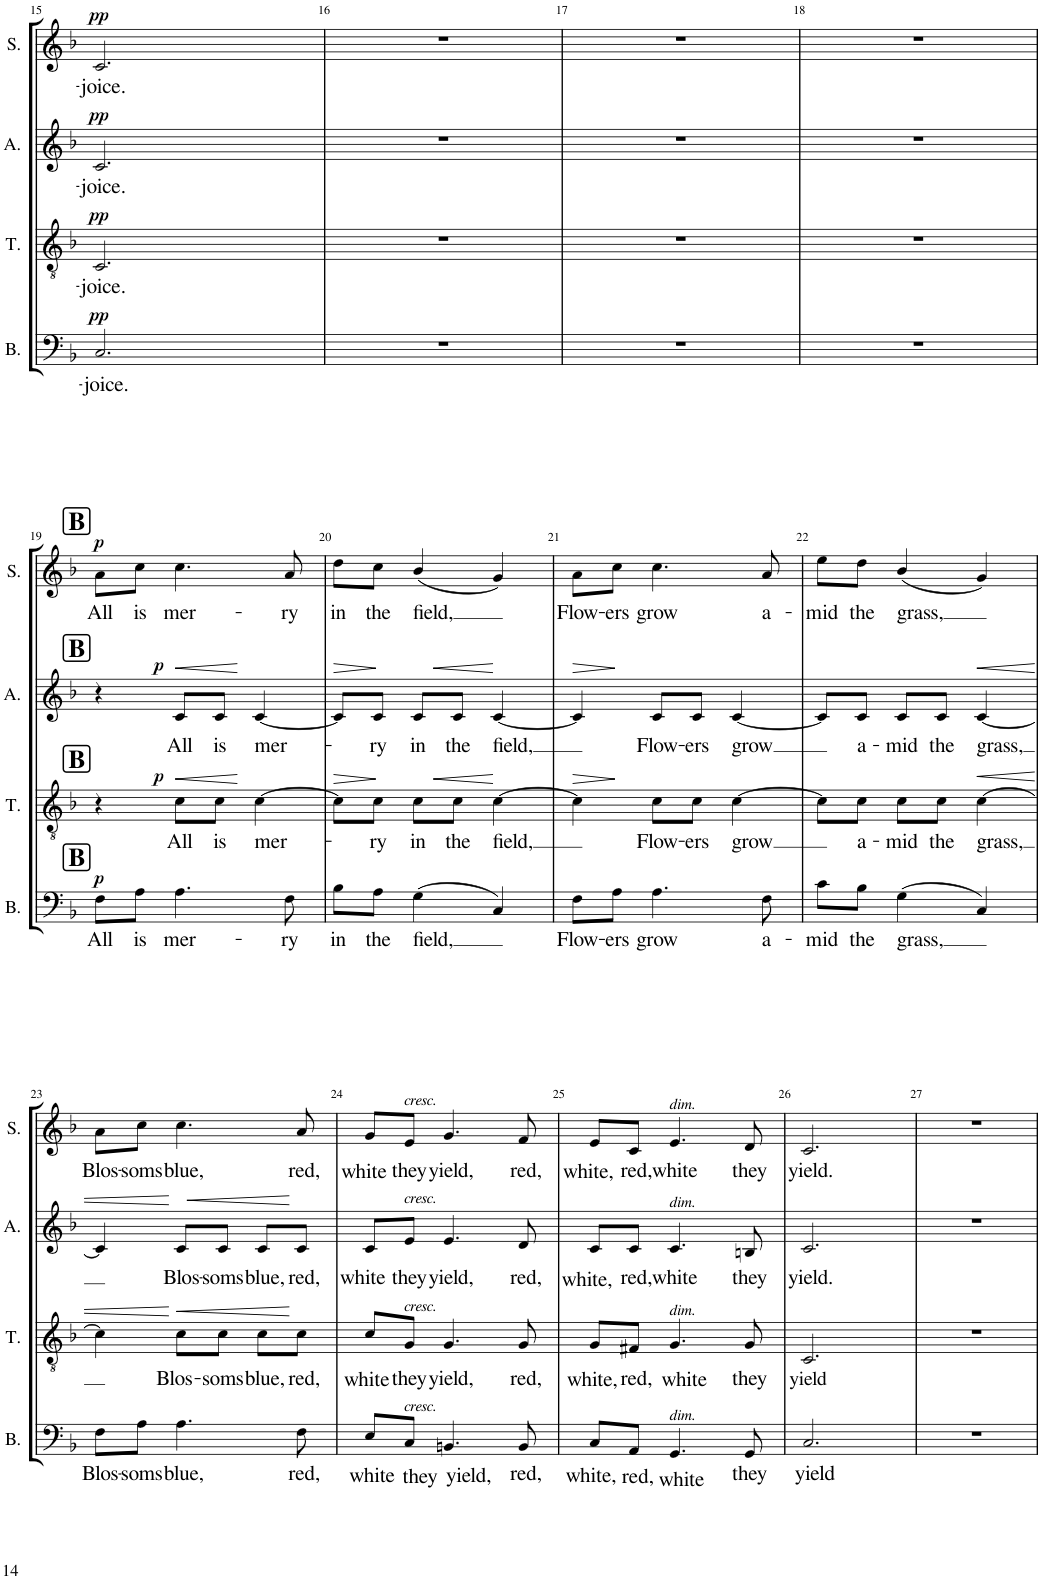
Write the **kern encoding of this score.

**kern	**text	**dynam	**kern	**text	**dynam	**kern	**text	**dynam	**kern	**text	**dynam
*part4	*part4	*part4	*part3	*part3	*part3	*part2	*part2	*part2	*part1	*part1	*part1
*staff4	*staff4	*staff4	*staff3	*staff3	*staff3	*staff2	*staff2	*staff2	*staff1	*staff1	*staff1
*I"Basse	*	*	*I"Tenor	*	*	*I"Alto	*	*	*I"Soprano	*	*
*I'B.	*	*	*I'T.	*	*	*I'A.	*	*	*I'S.	*	*
!!LO:PB:g=z
*clefF4	*	*	*clefGv2	*	*	*clefG2	*	*	*clefG2	*	*
*k[b-]	*	*	*k[b-]	*	*	*k[b-]	*	*	*k[b-]	*	*
*F:	*	*	*F:	*	*	*F:	*	*	*F:	*	*
*M3/4	*	*	*M3/4	*	*	*M3/4	*	*	*M3/4	*	*
=15	=15	=15	=15	=15	=15	=15	=15	=15	=15	=15	=15
!	!LO:LY:b	!LO:DY:a	!	!LO:LY:b	!LO:DY:a	!	!LO:LY:b	!LO:DY:a	!	!LO:LY:b	!LO:DY:a
2.C/	-joice.	pp	2.C/	-joice.	pp	2.c/	-joice.	pp	2.c/	-joice.	pp
=16	=16	=16	=16	=16	=16	=16	=16	=16	=16	=16	=16
2.r	.	.	2.r	.	.	2.r	.	.	2.r	.	.
=17	=17	=17	=17	=17	=17	=17	=17	=17	=17	=17	=17
2.r	.	.	2.r	.	.	2.r	.	.	2.r	.	.
=18	=18	=18	=18	=18	=18	=18	=18	=18	=18	=18	=18
2.r	.	.	2.r	.	.	2.r	.	.	2.r	.	.
!!LO:LB:g=z
!!LO:REH:place=s1:a:B:cj:fs=17:t=B
!!LO:REH:place=s2:a:B:cj:fs=17:t=B
!!LO:REH:place=s3:a:B:cj:fs=17:t=B
!!LO:REH:place=s4:a:B:cj:fs=17:t=B
=19	=19	=19	=19	=19	=19	=19	=19	=19	=19	=19	=19
!	!LO:LY:b	!LO:DY:a	!	!	!	!	!	!	!	!LO:LY:b	!LO:DY:a
*	*	*	*^	*	*	*^	*	*	*	*	*
8F\L	All	p	4r	8.ryy	.	.	4r	8.ryy	.	.	8a\L	All	p
!	!LO:LY:b	!	!	!	!	!	!	!	!	!	!	!LO:LY:b	!
8A\J	is	.	.	.	.	.	.	.	.	.	8cc\J	is	.
!	!	!	!	!	!	!LO:DY:a	!	!	!	!LO:DY:a	!	!	!
.	.	.	.	2ryy	.	p	.	2ryy	.	p	.	.	.
!	!LO:LY:b	!	!	!	!LO:LY:b	!LO:HP:b	!	!	!LO:LY:b	!LO:HP:b	!	!LO:LY:b	!
4.A\	mer-	.	8c\L	.	All	<	8c/L	.	All	<	4.cc\	mer-	.
!	!	!	!	!	!LO:LY:b	!	!	!	!LO:LY:b	!	!	!	!
.	.	.	8c\J	.	is	.	8c/J	.	is	.	.	.	.
!	!	!	!	!	!LO:LY:b	!	!	!	!LO:LY:b	!	!	!	!
.	.	.	[>4c\	.	mer-	[	[<4c/	.	mer-	[	.	.	.
!	!LO:LY:b	!	!	!	!	!	!	!	!	!	!	!LO:LY:b	!
8F\	-ry	.	.	.	.	.	.	.	.	.	8a/	-ry	.
.	.	.	.	16ryy	.	.	.	16ryy	.	.	.	.	.
=20	=20	=20	=20	=20	=20	=20	=20	=20	=20	=20	=20	=20	=20
!	!LO:LY:b	!	!	!	!	!LO:HP:b	!	!	!	!LO:HP:b	!	!LO:LY:b	!
*	*	*	*v	*v	*	*	*	*	*	*	*	*	*
*	*	*	*	*	*	*v	*v	*	*	*	*	*
8B-\L	in	.	8c\L]	.	>	8c/L]	.	>	8dd\L	in	.
!	!LO:LY:b	!	!	!LO:LY:b	!	!	!LO:LY:b	!	!	!LO:LY:b	!
8A\J	the	.	8c\J	-ry	.	8c/J	-ry	.	8cc\J	the	.
!	!LO:LY:b	!	!	!LO:LY:b	!	!	!LO:LY:b	!	!	!LO:LY:b	!
(>4G\	field,	.	8c\L	in	]	8c/L	in	]	(<4b-/	field,	.
!	!	!	!	!LO:LY:b	!LO:HP:b	!	!LO:LY:b	!LO:HP:b	!	!	!
.	.	.	8c\J	the	<	8c/J	the	<	.	.	.
!	!	!	!	!LO:LY:b	!	!	!LO:LY:b	!	!	!	!
4C/)	.	.	[>4c\	field,	.	[<4c/	field,	.	4g/)	.	.
.	.	.	.	.	[	.	.	[	.	.	.
=21	=21	=21	=21	=21	=21	=21	=21	=21	=21	=21	=21
!	!LO:LY:b	!	!	!	!LO:HP:b	!	!	!LO:HP:b	!	!LO:LY:b	!
8F\L	Flow-	.	4c\]	.	>	4c/]	.	>	8a\L	Flow-	.
!	!LO:LY:b	!	!	!	!	!	!	!	!	!LO:LY:b	!
8A\J	-ers	.	.	.	.	.	.	.	8cc\J	-ers	.
!	!LO:LY:b	!	!	!LO:LY:b	!	!	!LO:LY:b	!	!	!LO:LY:b	!
4.A\	grow	.	8c\L	Flow-	]	8c/L	Flow-	]	4.cc\	grow	.
!	!	!	!	!LO:LY:b	!	!	!LO:LY:b	!	!	!	!
.	.	.	8c\J	-ers	.	8c/J	-ers	.	.	.	.
!	!	!	!	!LO:LY:b	!	!	!LO:LY:b	!	!	!	!
.	.	.	[>4c\	grow	.	[<4c/	grow	.	.	.	.
!	!LO:LY:b	!	!	!	!	!	!	!	!	!LO:LY:b	!
8F\	a-	.	.	.	.	.	.	.	8a/	a-	.
=22	=22	=22	=22	=22	=22	=22	=22	=22	=22	=22	=22
!	!LO:LY:b	!	!	!	!	!	!	!	!	!LO:LY:b	!
8c\L	-mid	.	8c\L]	.	.	8c/L]	.	.	8ee\L	-mid	.
!	!LO:LY:b	!	!	!LO:LY:b	!	!	!LO:LY:b	!	!	!LO:LY:b	!
8B-\J	the	.	8c\J	a-	.	8c/J	a-	.	8dd\J	the	.
!	!LO:LY:b	!	!	!LO:LY:b	!	!	!LO:LY:b	!	!	!LO:LY:b	!
(>4G\	grass,	.	8c\L	-mid	.	8c/L	-mid	.	(<4b-/	grass,	.
!	!	!	!	!LO:LY:b	!	!	!LO:LY:b	!	!	!	!
.	.	.	8c\J	the	.	8c/J	the	.	.	.	.
!	!	!	!	!LO:LY:b	!LO:HP:b	!	!LO:LY:b	!LO:HP:b	!	!	!
4C/)	.	.	[>4c\	grass,	<	[<4c/	grass,	<	4g/)	.	.
!!LO:LB:g=z
=23	=23	=23	=23	=23	=23	=23	=23	=23	=23	=23	=23
!	!LO:LY:b	!	!	!	!	!	!	!	!	!LO:LY:b	!
8F\L	Blos-	.	4c\]	.	.	4c/]	.	.	8a\L	Blos-	.
!	!LO:LY:b	!	!	!	!	!	!	!	!	!LO:LY:b	!
8A\J	-soms	.	.	.	.	.	.	.	8cc\J	-soms	.
!	!LO:LY:b	!	!	!LO:LY:b	!LO:HP:n=1:b	!	!LO:LY:b	!	!	!LO:LY:b	!
4.A\	blue,	.	8c\L	Blos-	[ <	8c/L	Blos-	[	4.cc\	blue,	.
!	!	!	!	!LO:LY:b	!	!	!LO:LY:b	!LO:HP:b	!	!	!
.	.	.	8c\J	-soms	.	8c/J	-soms	<	.	.	.
!	!	!	!	!LO:LY:b	!	!	!LO:LY:b	!	!	!	!
.	.	.	8c\L	blue,	.	8c/L	blue,	.	.	.	.
!	!LO:LY:b	!	!	!LO:LY:b	!	!	!LO:LY:b	!	!	!LO:LY:b	!
8F\	red,	.	8c\J	red,	[	8c/J	red,	[	8a/	red,	.
=24	=24	=24	=24	=24	=24	=24	=24	=24	=24	=24	=24
!	!LO:LY:b	!	!	!LO:LY:b	!	!	!LO:LY:b	!	!	!LO:LY:b	!
8E/L	white	.	8c/L	white	.	8c/L	white	.	8g/L	white	.
!	!	!	!	!	!	!	!	!	!LO:TX:a:i:t=cresc.	!	!
!	!	!	!	!	!	!LO:TX:a:i:t=cresc.	!	!	!	!	!
!	!	!	!LO:TX:a:i:t=cresc.	!	!	!	!	!	!	!	!
!LO:TX:a:i:t=cresc.	!	!	!	!	!	!	!	!	!	!	!
!	!LO:LY:b	!	!	!LO:LY:b	!	!	!LO:LY:b	!	!	!LO:LY:b	!
8C/J	they	.	8G/J	they	.	8e/J	they	.	8e/J	they	.
!	!LO:LY:b	!	!	!LO:LY:b	!	!	!LO:LY:b	!	!	!LO:LY:b	!
4.BBn/	yield,	.	4.G/	yield,	.	4.e/	yield,	.	4.g/	yield,	.
!	!LO:LY:b	!	!	!LO:LY:b	!	!	!LO:LY:b	!	!	!LO:LY:b	!
8BB/	red,	.	8G/	red,	.	8d/	red,	.	8f/	red,	.
=25	=25	=25	=25	=25	=25	=25	=25	=25	=25	=25	=25
!	!LO:LY:b	!	!	!LO:LY:b	!	!	!LO:LY:b	!	!	!LO:LY:b	!
8C/L	white,	.	8G/L	white,	.	8c/L	white,	.	8e/L	white,	.
!	!LO:LY:b	!	!	!LO:LY:b	!	!	!LO:LY:b	!	!	!LO:LY:b	!
8AA/J	red,	.	8F#X/J	red,	.	8c/J	red,	.	8c/J	red,	.
!	!	!	!	!	!	!	!	!	!LO:TX:a:i:t=dim.	!	!
!	!	!	!	!	!	!LO:TX:a:i:t=dim.	!	!	!	!	!
!	!	!	!LO:TX:a:i:t=dim.	!	!	!	!	!	!	!	!
!LO:TX:a:i:t=dim.	!	!	!	!	!	!	!	!	!	!	!
!	!LO:LY:b	!	!	!LO:LY:b	!	!	!LO:LY:b	!	!	!LO:LY:b	!
4.GG/	white	.	4.G/	white	.	4.c/	white	.	4.e/	white	.
!	!LO:LY:b	!	!	!LO:LY:b	!	!	!LO:LY:b	!	!	!LO:LY:b	!
8GG/	they	.	8G/	they	.	8Bn/	they	.	8d/	they	.
=26	=26	=26	=26	=26	=26	=26	=26	=26	=26	=26	=26
!	!LO:LY:b	!	!	!LO:LY:b	!	!	!LO:LY:b	!	!	!LO:LY:b	!
2.C/	yield	.	2.C/	yield	.	2.c/	yield.	.	2.c/	yield.	.
=27	=27	=27	=27	=27	=27	=27	=27	=27	=27	=27	=27
2.r	.	.	2.r	.	.	2.r	.	.	2.r	.	.
=	=	=	=	=	=	=	=	=	=	=	=
*-	*-	*-	*-	*-	*-	*-	*-	*-	*-	*-	*-
